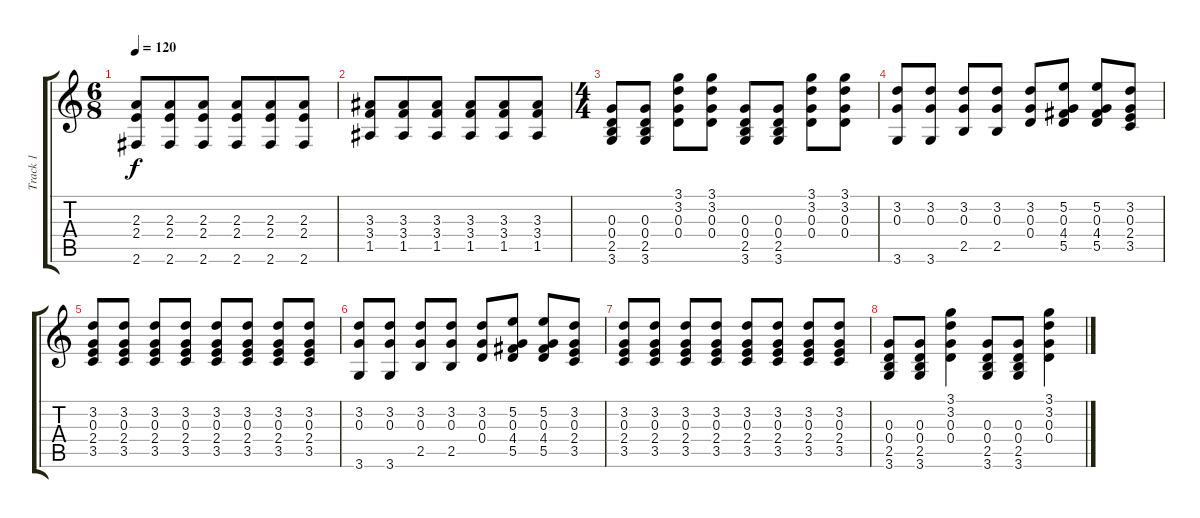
\track ("Track 1" "Track 1") {instrument electricguitarclean}
\staff {score tabs}
\tuning (E4 B3 G3 D3 A2 E2) {hide}
\ts (6 8)
\tempo 120
\clef g2
\ks c
(2.3 2.4 2.6).8{dy f} (2.3 2.4 2.6).8 (2.3 2.4 2.6).8 (2.3 2.4 2.6).8 (2.3 2.4 2.6).8 (2.3 2.4 2.6).8 |
(3.3 3.4 1.5).8 (3.3 3.4 1.5).8 (3.3 3.4 1.5).8 (3.3 3.4 1.5).8 (3.3 3.4 1.5).8 (3.3 3.4 1.5).8 |
\ts (4 4)
(0.3 0.4 2.5 3.6).8 (0.3 0.4 2.5 3.6).8 (3.1 3.2 0.3 0.4).8 (3.1 3.2 0.3 0.4).8 (0.3 0.4 2.5 3.6).8 (0.3 0.4 2.5 3.6).8 (3.1 3.2 0.3 0.4).8 (3.1 3.2 0.3 0.4).8 |
(3.2 0.3 3.6).8 (3.2 0.3 3.6).8 (3.2 0.3 2.5).8 (3.2 0.3 2.5).8 (3.2 0.3 0.4).8 (5.2 0.3 4.4 5.5).8 (5.2 0.3 4.4 5.5).8 (3.2 0.3 2.4 3.5).8 |
(3.2 0.3 2.4 3.5).8 (3.2 0.3 2.4 3.5).8 (3.2 0.3 2.4 3.5).8 (3.2 0.3 2.4 3.5).8 (3.2 0.3 2.4 3.5).8 (3.2 0.3 2.4 3.5).8 (3.2 0.3 2.4 3.5).8 (3.2 0.3 2.4 3.5).8 |
(3.2 0.3 3.6).8 (3.2 0.3 3.6).8 (3.2 0.3 2.5).8 (3.2 0.3 2.5).8 (3.2 0.3 0.4).8 (5.2 0.3 4.4 5.5).8 (5.2 0.3 4.4 5.5).8 (3.2 0.3 2.4 3.5).8 |
(3.2 0.3 2.4 3.5).8 (3.2 0.3 2.4 3.5).8 (3.2 0.3 2.4 3.5).8 (3.2 0.3 2.4 3.5).8 (3.2 0.3 2.4 3.5).8 (3.2 0.3 2.4 3.5).8 (3.2 0.3 2.4 3.5).8 (3.2 0.3 2.4 3.5).8 |
(0.3 0.4 2.5 3.6).8 (0.3 0.4 2.5 3.6).8 (3.1 3.2 0.3 0.4).4 (0.3 0.4 2.5 3.6).8 (0.3 0.4 2.5 3.6).8 (3.1 3.2 0.3 0.4).4
